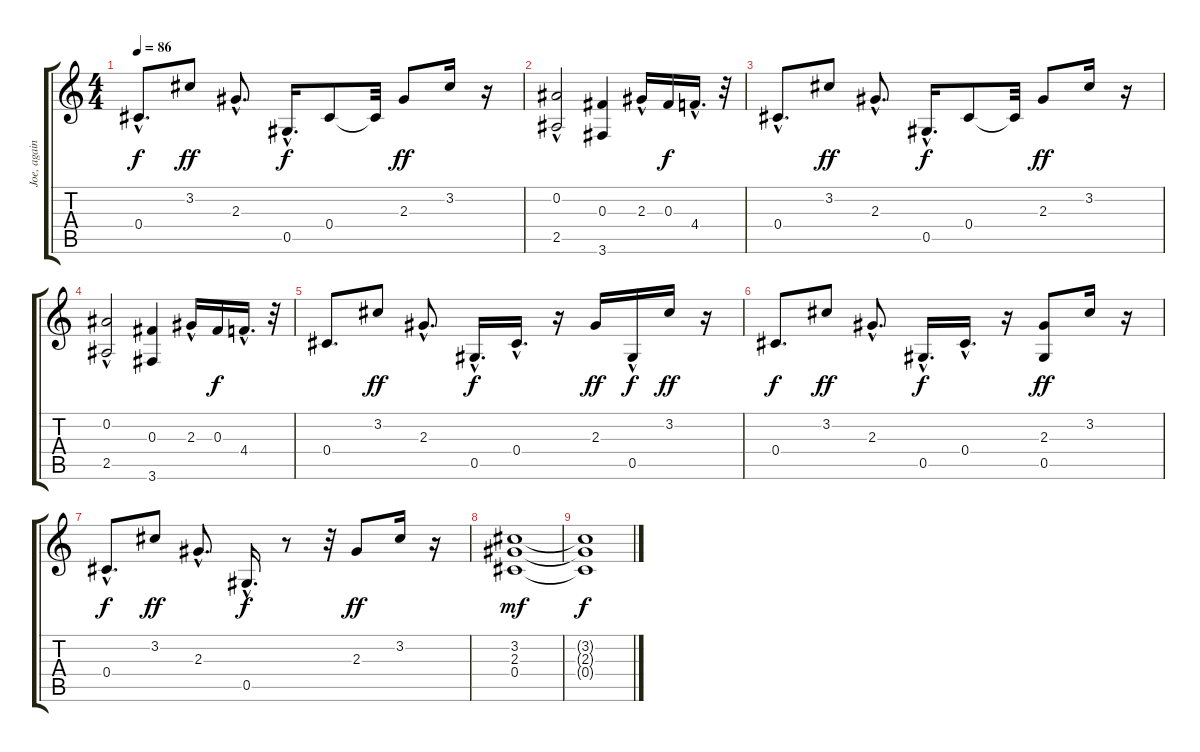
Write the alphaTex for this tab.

\track ("Joe, again" "Joe, again") {instrument overdrivenguitar}
\staff {score tabs}
\tuning (Eb4 Bb3 Gb3 Db3 Ab2 Eb2) {hide}
\ts (4 4)
\tempo 86
\clef g2
\ks c
0.4{hac}.8{d dy f} 3.2.8{dy ff} 2.3{hac}.8{d} 0.5{hac}.16{d dy f} 0.4.8 0.4{t}.32 2.3.8{dy ff} 3.2.16 r.16 |
(0.2{hac} 2.5).2 (0.3 3.6).4 2.3{hac}.16 0.3.16{dy f} 4.4{hac}.16{d} r.32 |
0.4{hac}.8{d} 3.2.8{dy ff} 2.3{hac}.8{d} 0.5{hac}.16{d dy f} 0.4.8 0.4{t}.32 2.3.8{dy ff} 3.2.16 r.16 |
(0.2{hac} 2.5).2 (0.3 3.6).4 2.3{hac}.16 0.3.16{dy f} 4.4{hac}.16{d} r.32 |
0.4.8{d} 3.2.8{dy ff} 2.3{hac}.8{d} 0.5{hac}.16{d dy f} 0.4{hac}.16{d} r.16 2.3.16{dy ff} 0.5{hac}.16{dy f} 3.2.16{dy ff} r.16 |
0.4.8{d dy f} 3.2.8{dy ff} 2.3{hac}.8{d} 0.5{hac}.16{d dy f} 0.4{hac}.16{d} r.16 (2.3 0.5).8{dy ff} 3.2.16 r.16 |
0.4{hac}.8{d dy f} 3.2.8{dy ff} 2.3{hac}.8{d} 0.5{hac}.16{d dy f} r.8 r.32 2.3.8{dy ff} 3.2.16 r.16 |
(3.2 2.3 0.4).1{dy mf} |
(3.2{t} 2.3{t} 0.4{t}).1{dy f}
